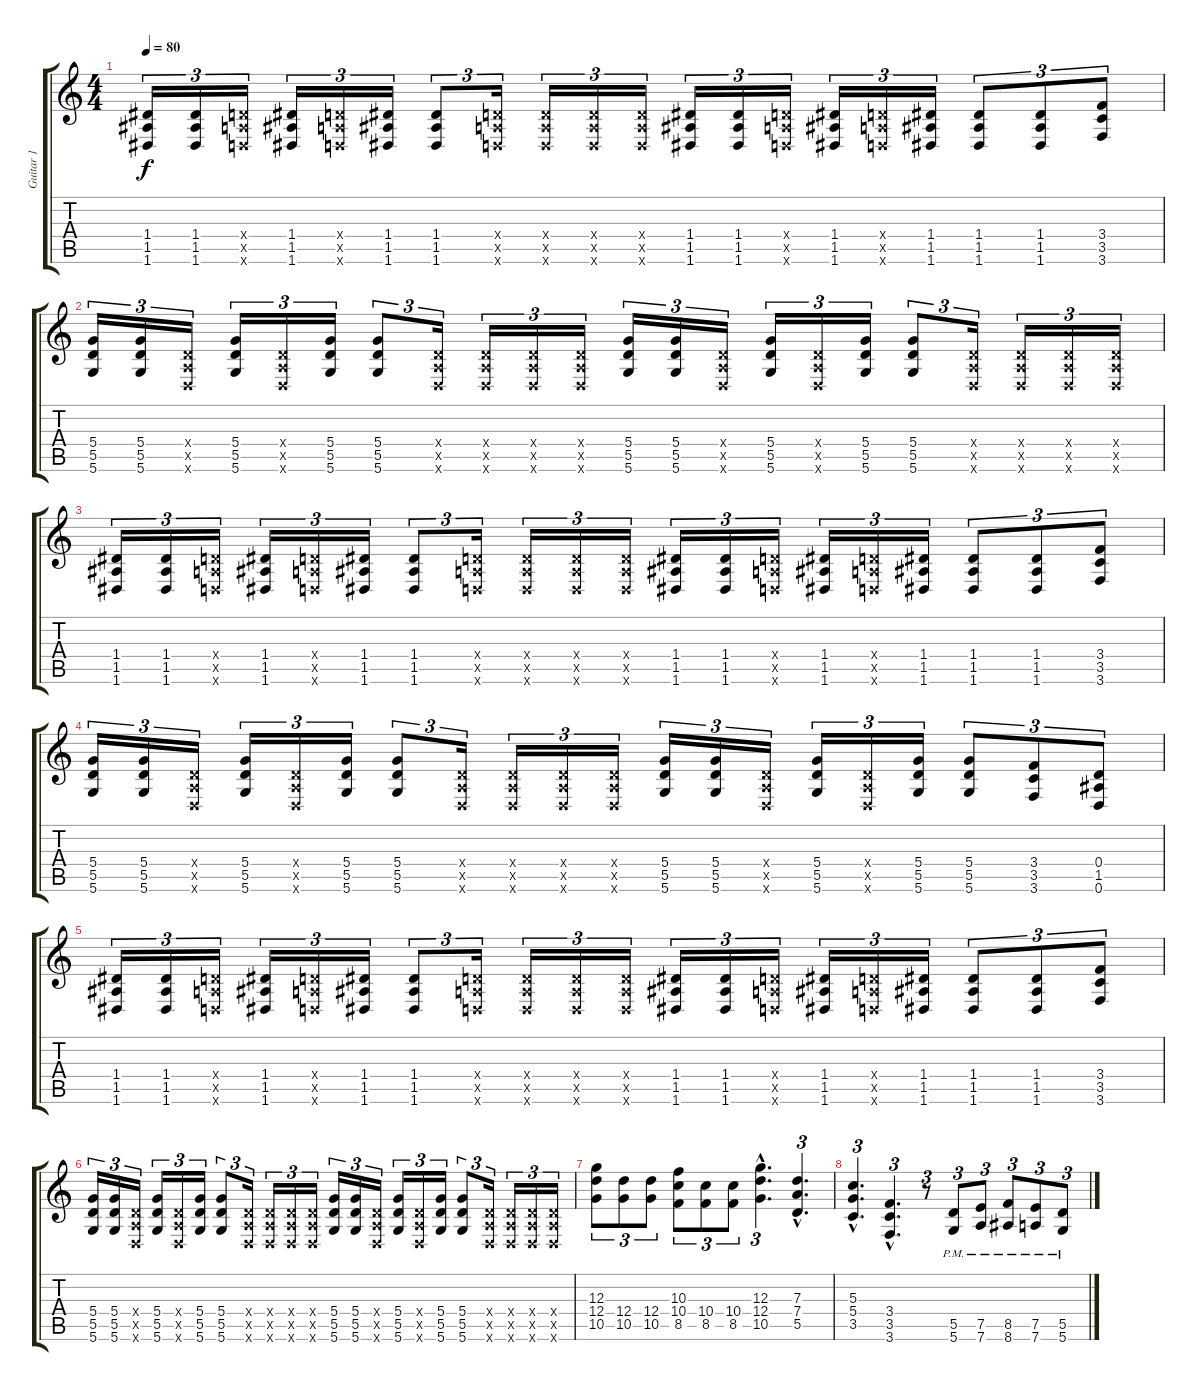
\track ("Guitar 1" "Guitar 1") {instrument overdrivenguitar}
\staff {score tabs}
\tuning (E4 B3 G3 D3 A2 D2) {hide}
\ts (4 4)
\tempo 80
\clef g2
\ks c
(1.4 1.5 1.6).16{tu (3 2) dy f} (1.4 1.5 1.6).16{tu (3 2)} (0.4{x} 0.5{x} 0.6{x}).16{tu (3 2)} (1.4 1.5 1.6).16{tu (3 2)} (0.4{x} 0.5{x} 0.6{x}).16{tu (3 2)} (1.4 1.5 1.6).16{tu (3 2)} (1.4 1.5 1.6).8{tu (3 2)} (0.4{x} 0.5{x} 0.6{x}).16{tu (3 2)} (0.4{x} 0.5{x} 0.6{x}).16{tu (3 2)} (0.4{x} 0.5{x} 0.6{x}).16{tu (3 2)} (0.4{x} 0.5{x} 0.6{x}).16{tu (3 2)} (1.4 1.5 1.6).16{tu (3 2)} (1.4 1.5 1.6).16{tu (3 2)} (0.4{x} 0.5{x} 0.6{x}).16{tu (3 2)} (1.4 1.5 1.6).16{tu (3 2)} (0.4{x} 0.5{x} 0.6{x}).16{tu (3 2)} (1.4 1.5 1.6).16{tu (3 2)} (1.4 1.5 1.6).8{tu (3 2)} (1.4 1.5 1.6).8{tu (3 2)} (3.4 3.5 3.6).8{tu (3 2)} |
(5.4 5.5 5.6).16{tu (3 2)} (5.4 5.5 5.6).16{tu (3 2)} (0.4{x} 0.5{x} 0.6{x}).16{tu (3 2)} (5.4 5.5 5.6).16{tu (3 2)} (0.4{x} 0.5{x} 0.6{x}).16{tu (3 2)} (5.4 5.5 5.6).16{tu (3 2)} (5.4 5.5 5.6).8{tu (3 2)} (0.4{x} 0.5{x} 0.6{x}).16{tu (3 2)} (0.4{x} 0.5{x} 0.6{x}).16{tu (3 2)} (0.4{x} 0.5{x} 0.6{x}).16{tu (3 2)} (0.4{x} 0.5{x} 0.6{x}).16{tu (3 2)} (5.4 5.5 5.6).16{tu (3 2)} (5.4 5.5 5.6).16{tu (3 2)} (0.4{x} 0.5{x} 0.6{x}).16{tu (3 2)} (5.4 5.5 5.6).16{tu (3 2)} (0.4{x} 0.5{x} 0.6{x}).16{tu (3 2)} (5.4 5.5 5.6).16{tu (3 2)} (5.4 5.5 5.6).8{tu (3 2)} (0.4{x} 0.5{x} 0.6{x}).16{tu (3 2)} (0.4{x} 0.5{x} 0.6{x}).16{tu (3 2)} (0.4{x} 0.5{x} 0.6{x}).16{tu (3 2)} (0.4{x} 0.5{x} 0.6{x}).16{tu (3 2)} |
(1.4 1.5 1.6).16{tu (3 2)} (1.4 1.5 1.6).16{tu (3 2)} (0.4{x} 0.5{x} 0.6{x}).16{tu (3 2)} (1.4 1.5 1.6).16{tu (3 2)} (0.4{x} 0.5{x} 0.6{x}).16{tu (3 2)} (1.4 1.5 1.6).16{tu (3 2)} (1.4 1.5 1.6).8{tu (3 2)} (0.4{x} 0.5{x} 0.6{x}).16{tu (3 2)} (0.4{x} 0.5{x} 0.6{x}).16{tu (3 2)} (0.4{x} 0.5{x} 0.6{x}).16{tu (3 2)} (0.4{x} 0.5{x} 0.6{x}).16{tu (3 2)} (1.4 1.5 1.6).16{tu (3 2)} (1.4 1.5 1.6).16{tu (3 2)} (0.4{x} 0.5{x} 0.6{x}).16{tu (3 2)} (1.4 1.5 1.6).16{tu (3 2)} (0.4{x} 0.5{x} 0.6{x}).16{tu (3 2)} (1.4 1.5 1.6).16{tu (3 2)} (1.4 1.5 1.6).8{tu (3 2)} (1.4 1.5 1.6).8{tu (3 2)} (3.4 3.5 3.6).8{tu (3 2)} |
(5.4 5.5 5.6).16{tu (3 2)} (5.4 5.5 5.6).16{tu (3 2)} (0.4{x} 0.5{x} 0.6{x}).16{tu (3 2)} (5.4 5.5 5.6).16{tu (3 2)} (0.4{x} 0.5{x} 0.6{x}).16{tu (3 2)} (5.4 5.5 5.6).16{tu (3 2)} (5.4 5.5 5.6).8{tu (3 2)} (0.4{x} 0.5{x} 0.6{x}).16{tu (3 2)} (0.4{x} 0.5{x} 0.6{x}).16{tu (3 2)} (0.4{x} 0.5{x} 0.6{x}).16{tu (3 2)} (0.4{x} 0.5{x} 0.6{x}).16{tu (3 2)} (5.4 5.5 5.6).16{tu (3 2)} (5.4 5.5 5.6).16{tu (3 2)} (0.4{x} 0.5{x} 0.6{x}).16{tu (3 2)} (5.4 5.5 5.6).16{tu (3 2)} (0.4{x} 0.5{x} 0.6{x}).16{tu (3 2)} (5.4 5.5 5.6).16{tu (3 2)} (5.4 5.5 5.6).8{tu (3 2)} (3.4 3.5 3.6).8{tu (3 2)} (0.4 1.5 0.6).8{tu (3 2)} |
(1.4 1.5 1.6).16{tu (3 2)} (1.4 1.5 1.6).16{tu (3 2)} (0.4{x} 0.5{x} 0.6{x}).16{tu (3 2)} (1.4 1.5 1.6).16{tu (3 2)} (0.4{x} 0.5{x} 0.6{x}).16{tu (3 2)} (1.4 1.5 1.6).16{tu (3 2)} (1.4 1.5 1.6).8{tu (3 2)} (0.4{x} 0.5{x} 0.6{x}).16{tu (3 2)} (0.4{x} 0.5{x} 0.6{x}).16{tu (3 2)} (0.4{x} 0.5{x} 0.6{x}).16{tu (3 2)} (0.4{x} 0.5{x} 0.6{x}).16{tu (3 2)} (1.4 1.5 1.6).16{tu (3 2)} (1.4 1.5 1.6).16{tu (3 2)} (0.4{x} 0.5{x} 0.6{x}).16{tu (3 2)} (1.4 1.5 1.6).16{tu (3 2)} (0.4{x} 0.5{x} 0.6{x}).16{tu (3 2)} (1.4 1.5 1.6).16{tu (3 2)} (1.4 1.5 1.6).8{tu (3 2)} (1.4 1.5 1.6).8{tu (3 2)} (3.4 3.5 3.6).8{tu (3 2)} |
(5.4 5.5 5.6).16{tu (3 2)} (5.4 5.5 5.6).16{tu (3 2)} (0.4{x} 0.5{x} 0.6{x}).16{tu (3 2)} (5.4 5.5 5.6).16{tu (3 2)} (0.4{x} 0.5{x} 0.6{x}).16{tu (3 2)} (5.4 5.5 5.6).16{tu (3 2)} (5.4 5.5 5.6).8{tu (3 2)} (0.4{x} 0.5{x} 0.6{x}).16{tu (3 2)} (0.4{x} 0.5{x} 0.6{x}).16{tu (3 2)} (0.4{x} 0.5{x} 0.6{x}).16{tu (3 2)} (0.4{x} 0.5{x} 0.6{x}).16{tu (3 2)} (5.4 5.5 5.6).16{tu (3 2)} (5.4 5.5 5.6).16{tu (3 2)} (0.4{x} 0.5{x} 0.6{x}).16{tu (3 2)} (5.4 5.5 5.6).16{tu (3 2)} (0.4{x} 0.5{x} 0.6{x}).16{tu (3 2)} (5.4 5.5 5.6).16{tu (3 2)} (5.4 5.5 5.6).8{tu (3 2)} (0.4{x} 0.5{x} 0.6{x}).16{tu (3 2)} (0.4{x} 0.5{x} 0.6{x}).16{tu (3 2)} (0.4{x} 0.5{x} 0.6{x}).16{tu (3 2)} (0.4{x} 0.5{x} 0.6{x}).16{tu (3 2)} |
(12.3 12.4 10.5).8{tu (3 2)} (12.4 10.5).8{tu (3 2)} (12.4 10.5).8{tu (3 2)} (10.3 10.4 8.5).8{tu (3 2)} (10.4 8.5).8{tu (3 2)} (10.4 8.5).8{tu (3 2)} (12.3{hac} 12.4{hac} 10.5{hac}).4{d tu (3 2)} (7.3{hac} 7.4{hac} 5.5{hac}).4{d tu (3 2)} |
(5.3{hac} 5.4{hac} 3.5{hac}).4{d tu (3 2)} (3.4{hac} 3.5{hac} 3.6{hac}).4{d tu (3 2)} r.8{tu (3 2)} (5.5{pm} 5.6{pm}).8{tu (3 2)} (7.5{pm} 7.6{pm}).8{tu (3 2)} (8.5{pm} 8.6{pm}).8{tu (3 2)} (7.5{pm} 7.6{pm}).8{tu (3 2)} (5.5{pm} 5.6{pm}).8{tu (3 2)}
